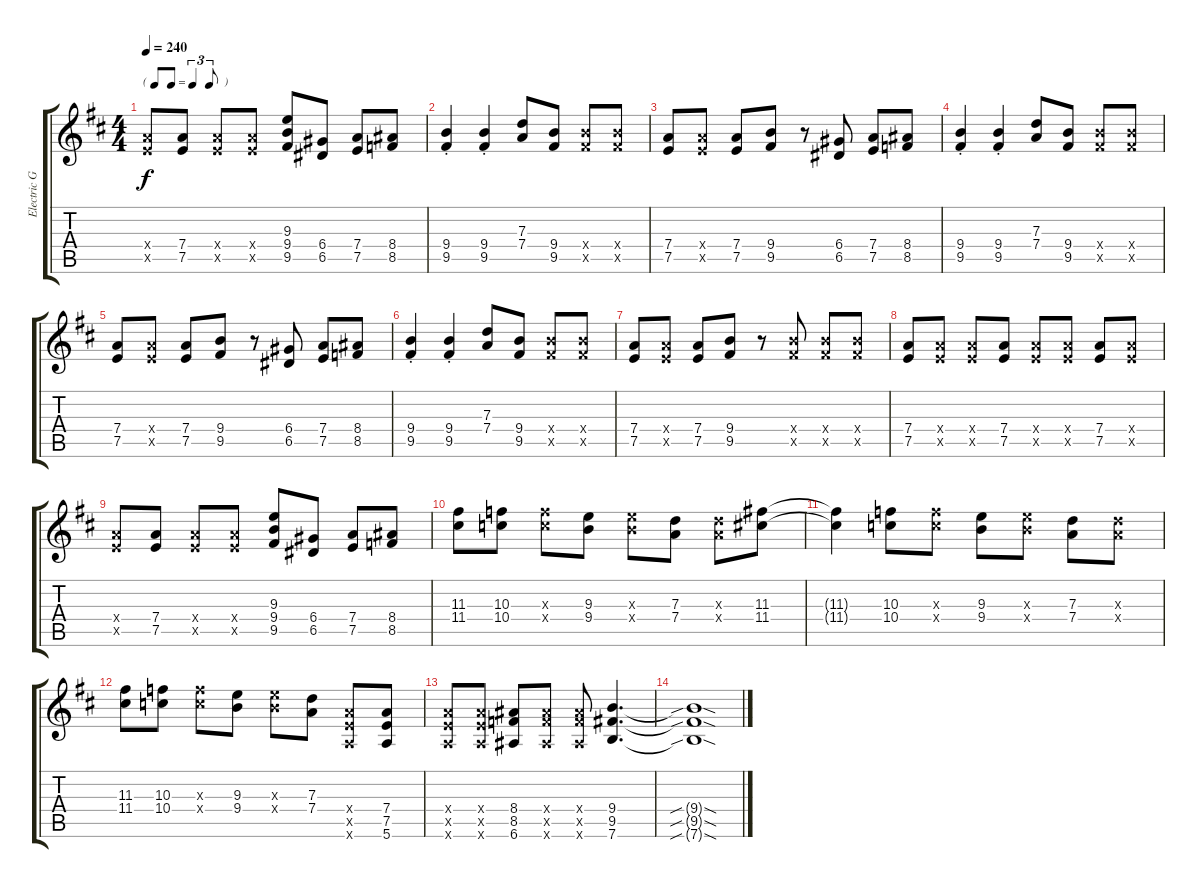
\track ("Electric Guitar II" "Electric G") {instrument distortionguitar}
\staff {score tabs}
\tuning (E4 B3 G3 D3 A2 E2) {hide}
\ts (4 4)
\tf triplet8th
\tempo 240
\clef g2
\ks d
(7.4{x} 7.5{x}).8{dy f} (7.4 7.5).8 (7.4{x} 7.5{x}).8 (7.4{x} 7.5{x}).8 (9.3 9.4 9.5).8 (6.4 6.5).8 (7.4 7.5).8 (8.4 8.5).8 |
(9.4{st} 9.5{st}).4 (9.4{st} 9.5{st}).4 (7.3 7.4).8 (9.4 9.5).8 (9.4{x} 9.5{x}).8 (9.4{x} 9.5{x}).8 |
(7.4 7.5).8 (7.4{x} 7.5{x}).8 (7.4 7.5).8 (9.4 9.5).8 r.8 (6.4 6.5).8 (7.4 7.5).8 (8.4 8.5).8 |
(9.4{st} 9.5{st}).4 (9.4{st} 9.5{st}).4 (7.3 7.4).8 (9.4 9.5).8 (9.4{x} 9.5{x}).8 (9.4{x} 9.5{x}).8 |
(7.4 7.5).8 (7.4{x} 7.5{x}).8 (7.4 7.5).8 (9.4 9.5).8 r.8 (6.4 6.5).8 (7.4 7.5).8 (8.4 8.5).8 |
(9.4{st} 9.5{st}).4 (9.4{st} 9.5{st}).4 (7.3 7.4).8 (9.4 9.5).8 (9.4{x} 9.5{x}).8 (9.4{x} 9.5{x}).8 |
(7.4 7.5).8 (7.4{x} 7.5{x}).8 (7.4 7.5).8 (9.4 9.5).8 r.8 (9.4{x} 9.5{x}).8 (9.4{x} 9.5{x}).8 (9.4{x} 9.5{x}).8 |
(7.4 7.5).8 (7.4{x} 7.5{x}).8 (7.4{x} 7.5{x}).8 (7.4 7.5).8 (7.4{x} 7.5{x}).8 (7.4{x} 7.5{x}).8 (7.4 7.5).8 (7.4{x} 7.5{x}).8 |
(7.4{x} 7.5{x}).8 (7.4 7.5).8 (7.4{x} 7.5{x}).8 (7.4{x} 7.5{x}).8 (9.3 9.4 9.5).8 (6.4 6.5).8 (7.4 7.5).8 (8.4 8.5).8 |
(11.3 11.4).8 (10.3 10.4).8 (10.3{x} 10.4{x}).8 (9.3 9.4).8 (9.3{x} 9.4{x}).8 (7.3 7.4).8 (7.3{x} 7.4{x}).8 (11.3 11.4).8 |
(11.3{t} 11.4{t}).4 (10.3 10.4).8 (10.3{x} 10.4{x}).8 (9.3 9.4).8 (9.3{x} 9.4{x}).8 (7.3 7.4).8 (7.3{x} 7.4{x}).8 |
(11.3 11.4).8 (10.3 10.4).8 (10.3{x} 10.4{x}).8 (9.3 9.4).8 (9.3{x} 9.4{x}).8 (7.3 7.4).8 (7.4{x} 7.5{x} 5.6{x}).8 (7.4 7.5 5.6).8 |
(7.4{x} 7.5{x} 5.6{x}).8 (7.4{x} 7.5{x} 5.6{x}).8 (8.4 8.5 6.6).8 (8.4{x} 8.5{x} 6.6{x}).8 (8.4{x} 8.5{x} 6.6{x}).8 (9.4 9.5 7.6).4{d} |
(9.4{sib sod t} 9.5{sib sod t} 7.6{sib sod t}).1
